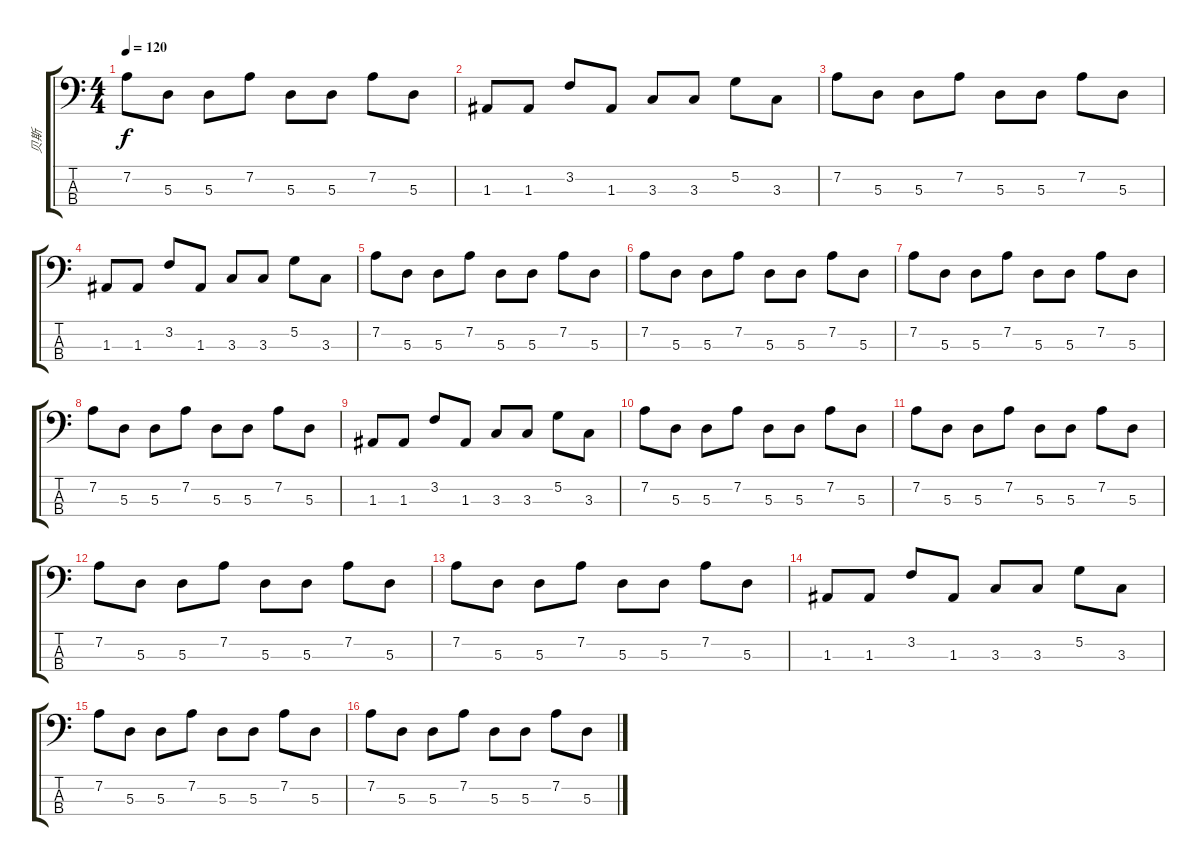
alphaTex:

\track ("贝斯" "贝斯") {instrument electricbassfinger}
\staff {score tabs}
\tuning (G2 D2 A1 E1) {hide}
\ts (4 4)
\tempo 120
\clef f4
\ks c
7.2.8{dy f} 5.3.8 5.3.8 7.2.8 5.3.8 5.3.8 7.2.8 5.3.8 |
1.3.8 1.3.8 3.2.8 1.3.8 3.3.8 3.3.8 5.2.8 3.3.8 |
7.2.8 5.3.8 5.3.8 7.2.8 5.3.8 5.3.8 7.2.8 5.3.8 |
1.3.8 1.3.8 3.2.8 1.3.8 3.3.8 3.3.8 5.2.8 3.3.8 |
7.2.8 5.3.8 5.3.8 7.2.8 5.3.8 5.3.8 7.2.8 5.3.8 |
7.2.8 5.3.8 5.3.8 7.2.8 5.3.8 5.3.8 7.2.8 5.3.8 |
7.2.8 5.3.8 5.3.8 7.2.8 5.3.8 5.3.8 7.2.8 5.3.8 |
7.2.8 5.3.8 5.3.8 7.2.8 5.3.8 5.3.8 7.2.8 5.3.8 |
1.3.8 1.3.8 3.2.8 1.3.8 3.3.8 3.3.8 5.2.8 3.3.8 |
7.2.8 5.3.8 5.3.8 7.2.8 5.3.8 5.3.8 7.2.8 5.3.8 |
7.2.8 5.3.8 5.3.8 7.2.8 5.3.8 5.3.8 7.2.8 5.3.8 |
7.2.8 5.3.8 5.3.8 7.2.8 5.3.8 5.3.8 7.2.8 5.3.8 |
7.2.8 5.3.8 5.3.8 7.2.8 5.3.8 5.3.8 7.2.8 5.3.8 |
1.3.8 1.3.8 3.2.8 1.3.8 3.3.8 3.3.8 5.2.8 3.3.8 |
7.2.8 5.3.8 5.3.8 7.2.8 5.3.8 5.3.8 7.2.8 5.3.8 |
7.2.8 5.3.8 5.3.8 7.2.8 5.3.8 5.3.8 7.2.8 5.3.8
